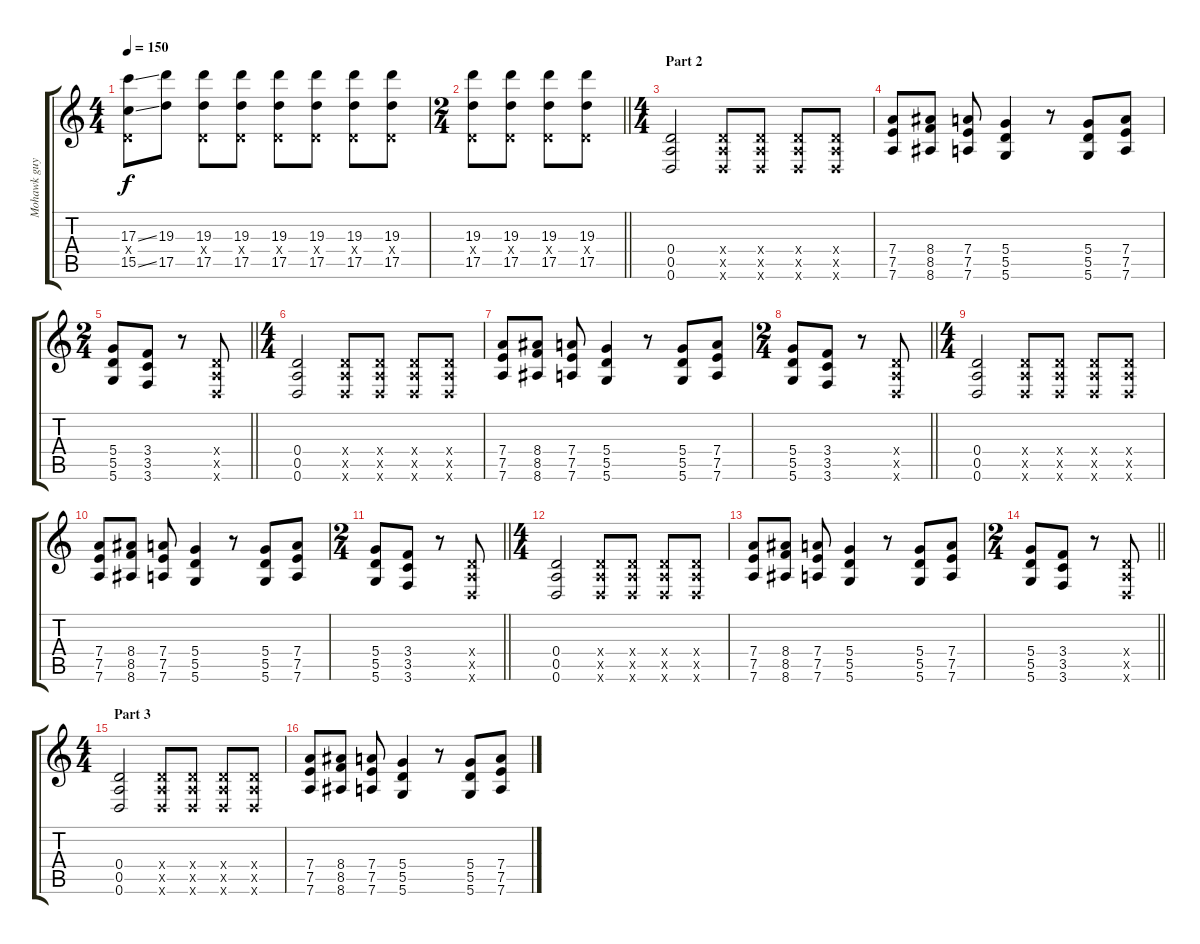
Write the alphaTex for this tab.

\track ("Mohawk guy" "Mohawk guy") {instrument overdrivenguitar}
\staff {score tabs}
\tuning (E4 B3 G3 D3 A2 D2) {hide}
\ts (4 4)
\tempo 150
\clef g2
\ks c
(17.3{ss} 0.4{x} 15.5{ss}).8{dy f} (19.3 17.5).8 (19.3 0.4{x} 17.5).8 (19.3 0.4{x} 17.5).8 (19.3 0.4{x} 17.5).8 (19.3 0.4{x} 17.5).8 (19.3 0.4{x} 17.5).8 (19.3 0.4{x} 17.5).8 |
\ts (2 4)
\barLineRight lightlight
(19.3 0.4{x} 17.5).8 (19.3 0.4{x} 17.5).8 (19.3 0.4{x} 17.5).8 (19.3 0.4{x} 17.5).8 |
\ts (4 4)
\section ("" "Part 2")
(0.4 0.5 0.6).2 (0.4{x} 0.5{x} 0.6{x}).8 (0.4{x} 0.5{x} 0.6{x}).8 (0.4{x} 0.5{x} 0.6{x}).8 (0.4{x} 0.5{x} 0.6{x}).8 |
(7.4 7.5 7.6).8 (8.4 8.5 8.6).8 (7.4 7.5 7.6).8 (5.4 5.5 5.6).4 r.8 (5.4 5.5 5.6).8 (7.4 7.5 7.6).8 |
\ts (2 4)
\barLineRight lightlight
(5.4 5.5 5.6).8 (3.4 3.5 3.6).8 r.8 (0.4{x} 0.5{x} 0.6{x}).8 |
\ts (4 4)
(0.4 0.5 0.6).2 (0.4{x} 0.5{x} 0.6{x}).8 (0.4{x} 0.5{x} 0.6{x}).8 (0.4{x} 0.5{x} 0.6{x}).8 (0.4{x} 0.5{x} 0.6{x}).8 |
(7.4 7.5 7.6).8 (8.4 8.5 8.6).8 (7.4 7.5 7.6).8 (5.4 5.5 5.6).4 r.8 (5.4 5.5 5.6).8 (7.4 7.5 7.6).8 |
\ts (2 4)
\barLineRight lightlight
(5.4 5.5 5.6).8 (3.4 3.5 3.6).8 r.8 (0.4{x} 0.5{x} 0.6{x}).8 |
\ts (4 4)
(0.4 0.5 0.6).2 (0.4{x} 0.5{x} 0.6{x}).8 (0.4{x} 0.5{x} 0.6{x}).8 (0.4{x} 0.5{x} 0.6{x}).8 (0.4{x} 0.5{x} 0.6{x}).8 |
(7.4 7.5 7.6).8 (8.4 8.5 8.6).8 (7.4 7.5 7.6).8 (5.4 5.5 5.6).4 r.8 (5.4 5.5 5.6).8 (7.4 7.5 7.6).8 |
\ts (2 4)
\barLineRight lightlight
(5.4 5.5 5.6).8 (3.4 3.5 3.6).8 r.8 (0.4{x} 0.5{x} 0.6{x}).8 |
\ts (4 4)
(0.4 0.5 0.6).2 (0.4{x} 0.5{x} 0.6{x}).8 (0.4{x} 0.5{x} 0.6{x}).8 (0.4{x} 0.5{x} 0.6{x}).8 (0.4{x} 0.5{x} 0.6{x}).8 |
(7.4 7.5 7.6).8 (8.4 8.5 8.6).8 (7.4 7.5 7.6).8 (5.4 5.5 5.6).4 r.8 (5.4 5.5 5.6).8 (7.4 7.5 7.6).8 |
\ts (2 4)
\barLineRight lightlight
(5.4 5.5 5.6).8 (3.4 3.5 3.6).8 r.8 (0.4{x} 0.5{x} 0.6{x}).8 |
\ts (4 4)
\section ("" "Part 3")
(0.4 0.5 0.6).2 (0.4{x} 0.5{x} 0.6{x}).8 (0.4{x} 0.5{x} 0.6{x}).8 (0.4{x} 0.5{x} 0.6{x}).8 (0.4{x} 0.5{x} 0.6{x}).8 |
(7.4 7.5 7.6).8 (8.4 8.5 8.6).8 (7.4 7.5 7.6).8 (5.4 5.5 5.6).4 r.8 (5.4 5.5 5.6).8 (7.4 7.5 7.6).8
